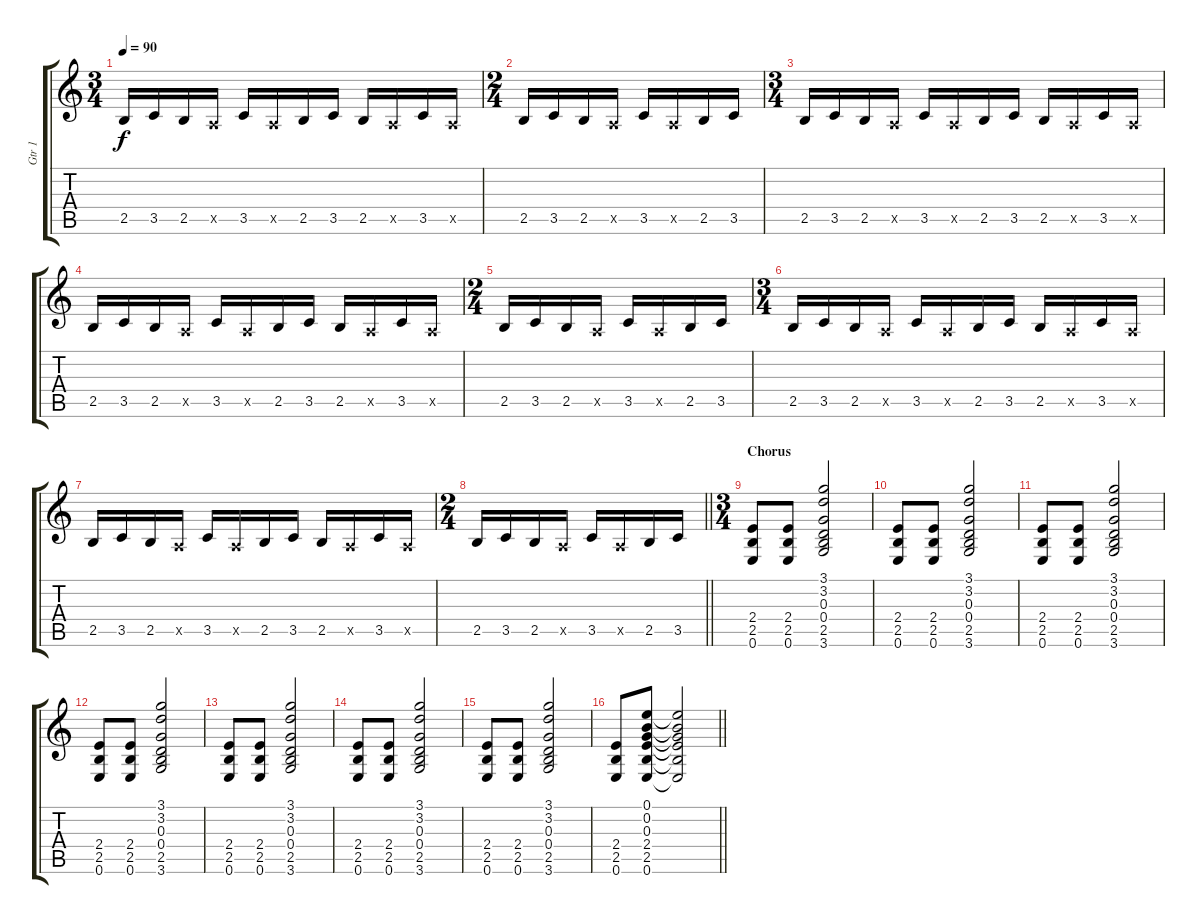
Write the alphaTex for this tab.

\track ("Gtr 1" "Gtr 1") {instrument distortionguitar}
\staff {score tabs}
\tuning (E4 B3 G3 D3 A2 E2) {hide}
\ts (3 4)
\tempo 90
\clef g2
\ks c
2.5.16{dy f} 3.5.16 2.5.16 0.5{x}.16 3.5.16 0.5{x}.16 2.5.16 3.5.16 2.5.16 0.5{x}.16 3.5.16 0.5{x}.16 |
\ts (2 4)
2.5.16 3.5.16 2.5.16 0.5{x}.16 3.5.16 0.5{x}.16 2.5.16 3.5.16 |
\ts (3 4)
2.5.16 3.5.16 2.5.16 0.5{x}.16 3.5.16 0.5{x}.16 2.5.16 3.5.16 2.5.16 0.5{x}.16 3.5.16 0.5{x}.16 |
2.5.16 3.5.16 2.5.16 0.5{x}.16 3.5.16 0.5{x}.16 2.5.16 3.5.16 2.5.16 0.5{x}.16 3.5.16 0.5{x}.16 |
\ts (2 4)
2.5.16 3.5.16 2.5.16 0.5{x}.16 3.5.16 0.5{x}.16 2.5.16 3.5.16 |
\ts (3 4)
2.5.16 3.5.16 2.5.16 0.5{x}.16 3.5.16 0.5{x}.16 2.5.16 3.5.16 2.5.16 0.5{x}.16 3.5.16 0.5{x}.16 |
2.5.16 3.5.16 2.5.16 0.5{x}.16 3.5.16 0.5{x}.16 2.5.16 3.5.16 2.5.16 0.5{x}.16 3.5.16 0.5{x}.16 |
\ts (2 4)
\barLineRight lightlight
2.5.16 3.5.16 2.5.16 0.5{x}.16 3.5.16 0.5{x}.16 2.5.16 3.5.16 |
\ts (3 4)
\section ("" "Chorus")
(2.4 2.5 0.6).8 (2.4 2.5 0.6).8 (3.1 3.2 0.3 0.4 2.5 3.6).2 |
(2.4 2.5 0.6).8 (2.4 2.5 0.6).8 (3.1 3.2 0.3 0.4 2.5 3.6).2 |
(2.4 2.5 0.6).8 (2.4 2.5 0.6).8 (3.1 3.2 0.3 0.4 2.5 3.6).2 |
(2.4 2.5 0.6).8 (2.4 2.5 0.6).8 (3.1 3.2 0.3 0.4 2.5 3.6).2 |
(2.4 2.5 0.6).8 (2.4 2.5 0.6).8 (3.1 3.2 0.3 0.4 2.5 3.6).2 |
(2.4 2.5 0.6).8 (2.4 2.5 0.6).8 (3.1 3.2 0.3 0.4 2.5 3.6).2 |
(2.4 2.5 0.6).8 (2.4 2.5 0.6).8 (3.1 3.2 0.3 0.4 2.5 3.6).2 |
\barLineRight lightlight
(2.4 2.5 0.6).8 (0.1 0.2 0.3 2.4 2.5 0.6).8 (0.1{t} 0.2{t} 0.3{t} 2.4{t} 2.5{t} 0.6{t}).2
